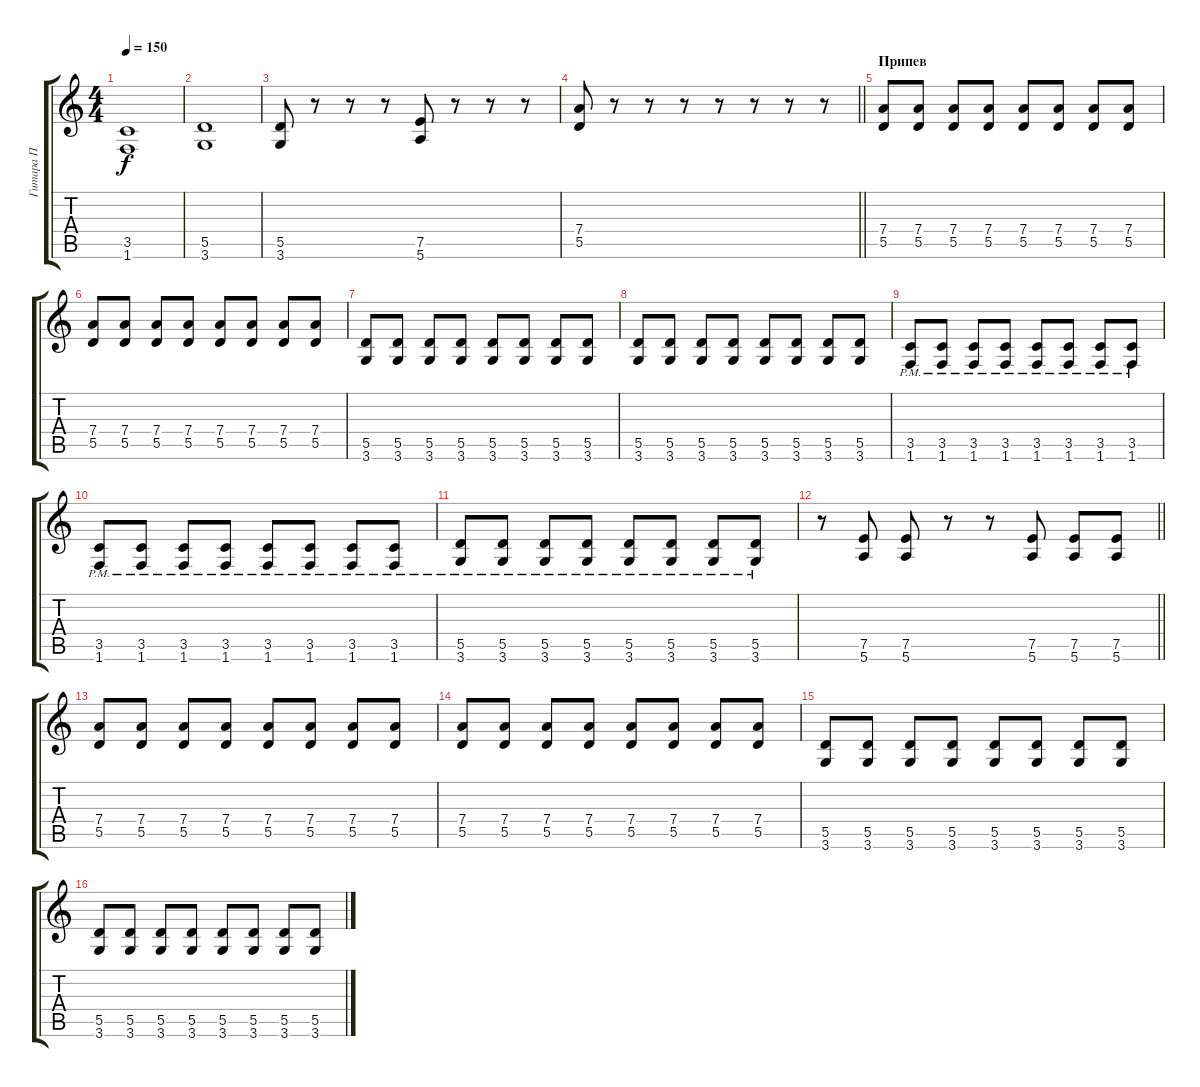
\track ("Гитара П" "Гитара П") {instrument overdrivenguitar}
\staff {score tabs}
\tuning (E4 B3 G3 D3 A2 E2) {hide}
\ts (4 4)
\tempo 150
\clef g2
\ks c
(3.5 1.6).1{dy f} |
(5.5 3.6).1 |
(5.5 3.6).8 r.8 r.8 r.8 (7.5 5.6).8 r.8 r.8 r.8 |
\barLineRight lightlight
(7.4 5.5).8 r.8 r.8 r.8 r.8 r.8 r.8 r.8 |
\section ("" "Припев")
(7.4 5.5).8 (7.4 5.5).8 (7.4 5.5).8 (7.4 5.5).8 (7.4 5.5).8 (7.4 5.5).8 (7.4 5.5).8 (7.4 5.5).8 |
(7.4 5.5).8 (7.4 5.5).8 (7.4 5.5).8 (7.4 5.5).8 (7.4 5.5).8 (7.4 5.5).8 (7.4 5.5).8 (7.4 5.5).8 |
(5.5 3.6).8 (5.5 3.6).8 (5.5 3.6).8 (5.5 3.6).8 (5.5 3.6).8 (5.5 3.6).8 (5.5 3.6).8 (5.5 3.6).8 |
(5.5 3.6).8 (5.5 3.6).8 (5.5 3.6).8 (5.5 3.6).8 (5.5 3.6).8 (5.5 3.6).8 (5.5 3.6).8 (5.5 3.6).8 |
(3.5{pm} 1.6{pm}).8 (3.5{pm} 1.6{pm}).8 (3.5{pm} 1.6{pm}).8 (3.5{pm} 1.6{pm}).8 (3.5{pm} 1.6{pm}).8 (3.5{pm} 1.6{pm}).8 (3.5{pm} 1.6{pm}).8 (3.5{pm} 1.6{pm}).8 |
(3.5{pm} 1.6{pm}).8 (3.5{pm} 1.6{pm}).8 (3.5{pm} 1.6{pm}).8 (3.5{pm} 1.6{pm}).8 (3.5{pm} 1.6{pm}).8 (3.5{pm} 1.6{pm}).8 (3.5{pm} 1.6{pm}).8 (3.5{pm} 1.6{pm}).8 |
(5.5{pm} 3.6{pm}).8 (5.5{pm} 3.6{pm}).8 (5.5{pm} 3.6{pm}).8 (5.5{pm} 3.6{pm}).8 (5.5{pm} 3.6{pm}).8 (5.5{pm} 3.6{pm}).8 (5.5{pm} 3.6{pm}).8 (5.5{pm} 3.6{pm}).8 |
\barLineRight lightlight
r.8 (7.5 5.6).8 (7.5 5.6).8 r.8 r.8 (7.5 5.6).8 (7.5 5.6).8 (7.5 5.6).8 |
(7.4 5.5).8 (7.4 5.5).8 (7.4 5.5).8 (7.4 5.5).8 (7.4 5.5).8 (7.4 5.5).8 (7.4 5.5).8 (7.4 5.5).8 |
(7.4 5.5).8 (7.4 5.5).8 (7.4 5.5).8 (7.4 5.5).8 (7.4 5.5).8 (7.4 5.5).8 (7.4 5.5).8 (7.4 5.5).8 |
(5.5 3.6).8 (5.5 3.6).8 (5.5 3.6).8 (5.5 3.6).8 (5.5 3.6).8 (5.5 3.6).8 (5.5 3.6).8 (5.5 3.6).8 |
(5.5 3.6).8 (5.5 3.6).8 (5.5 3.6).8 (5.5 3.6).8 (5.5 3.6).8 (5.5 3.6).8 (5.5 3.6).8 (5.5 3.6).8
